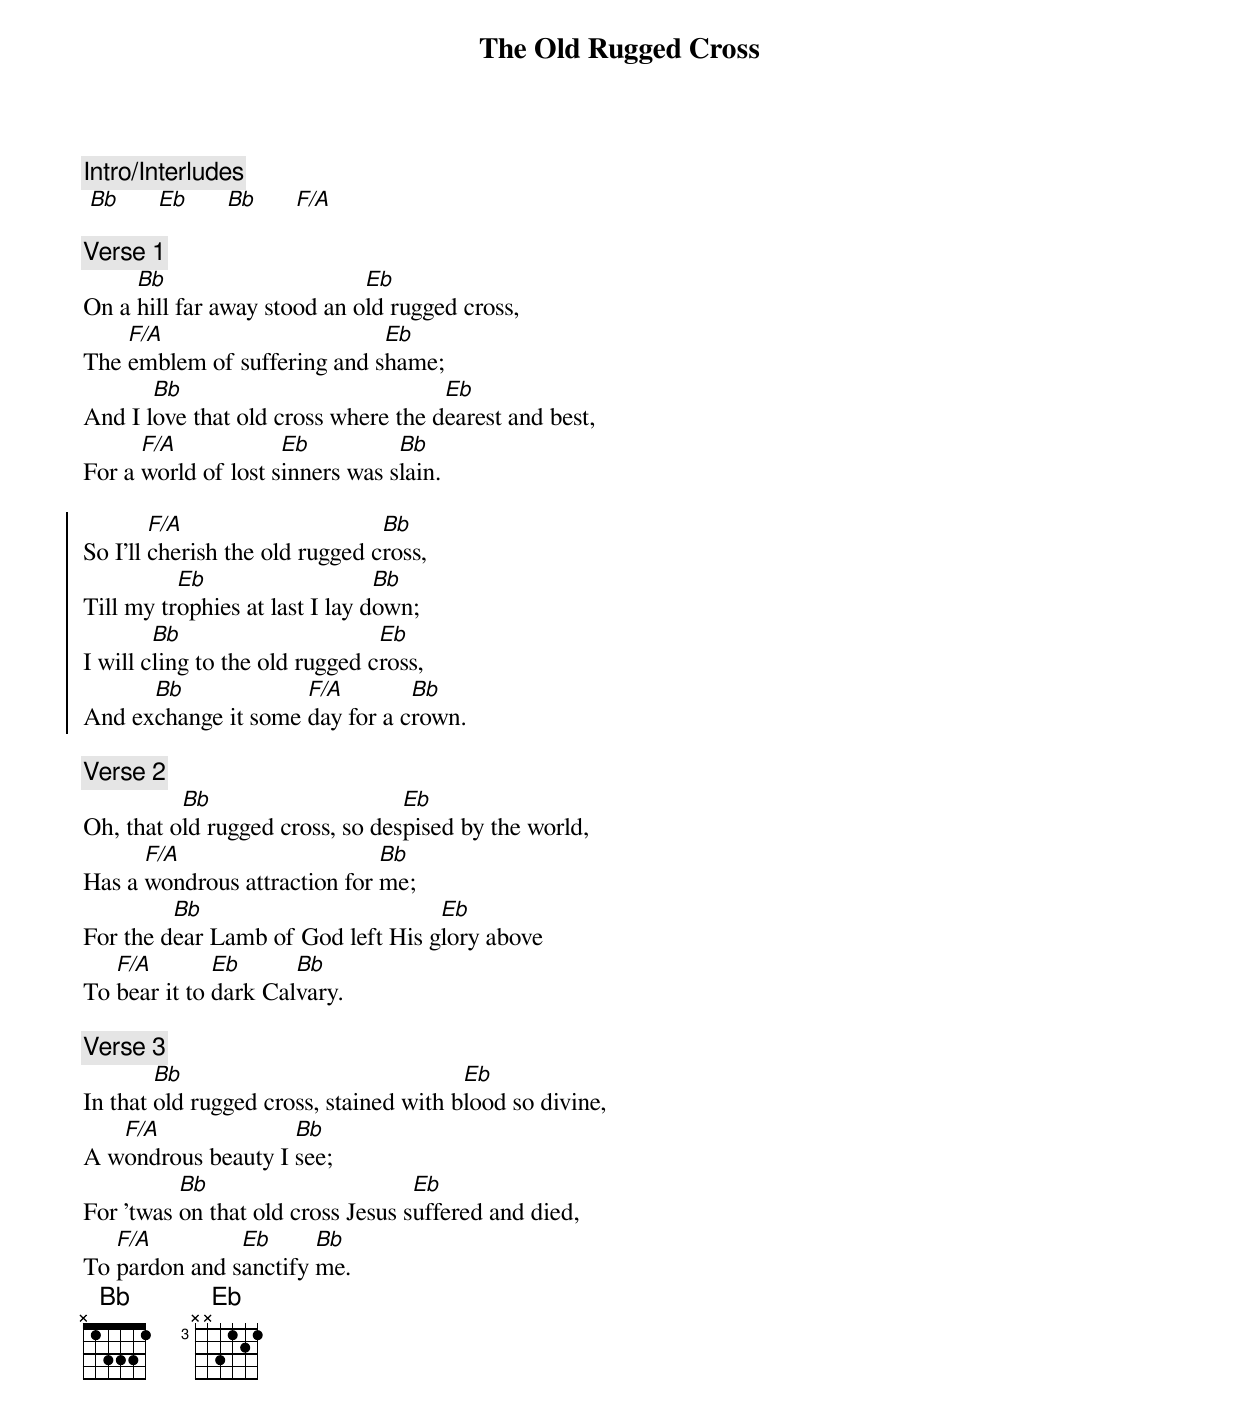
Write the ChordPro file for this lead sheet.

{title:The Old Rugged Cross}
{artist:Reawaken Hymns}
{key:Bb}
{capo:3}

{comment:Intro/Interludes}
 [Bb]      [Eb]      [Bb]      [F/A]

{comment:Verse 1}
On a [Bb]hill far away stood an o[Eb]ld rugged cross,
The [F/A]emblem of suffering and s[Eb]hame;
And I l[Bb]ove that old cross where the d[Eb]earest and best,
For a [F/A]world of lost s[Eb]inners was s[Bb]lain.

{start_of_chorus}
So I’ll [F/A]cherish the old rugged c[Bb]ross,
Till my tr[Eb]ophies at last I lay d[Bb]own;
I will c[Bb]ling to the old rugged c[Eb]ross,
And ex[Bb]change it some [F/A]day for a c[Bb]rown.
{end_of_chorus}

{comment:Verse 2}
Oh, that o[Bb]ld rugged cross, so des[Eb]pised by the world,
Has a [F/A]wondrous attraction for [Bb]me;
For the d[Bb]ear Lamb of God left His g[Eb]lory above
To [F/A]bear it to [Eb]dark Cal[Bb]vary.

{comment:Verse 3}
In that [Bb]old rugged cross, stained with b[Eb]lood so divine,
A w[F/A]ondrous beauty I [Bb]see;
For ’twas [Bb]on that old cross Jesus s[Eb]uffered and died,
To [F/A]pardon and s[Eb]anctify [Bb]me.
